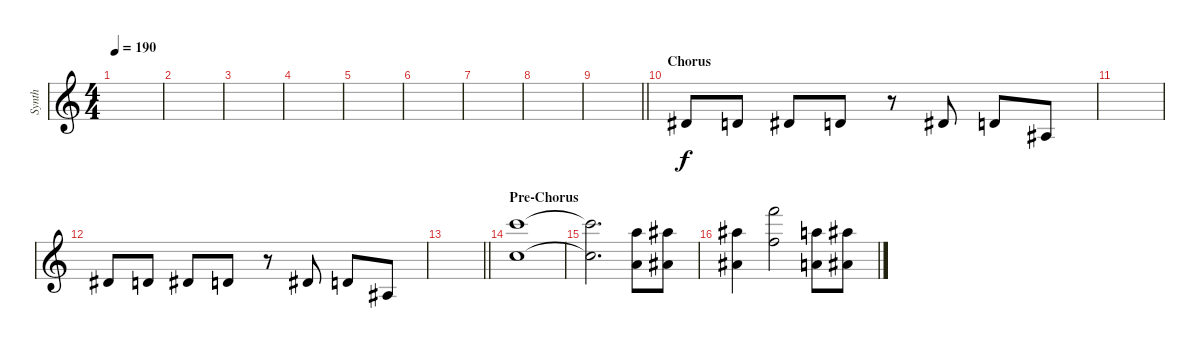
\track ("Synth" "Synth") {instrument lead2sawtooth}
\staff {score}
\tuning (E4 B3 G3 D3 A2 D2) {hide}
\ts (4 4)
\tempo 190
\clef g2
\ks c
|
|
|
|
|
|
|
|
\barLineRight lightlight
|
\section ("" "Chorus")
4.2.8 3.2.8 4.2.8 3.2.8 r.8 4.2.8 3.2.8 3.3.8 |
|
4.2.8 3.2.8 4.2.8 3.2.8 r.8 4.2.8 3.2.8 3.3.8 |
\barLineRight lightlight
|
\section ("" "Pre-Chorus")
(20.1 13.2).1 |
(20.1{t} 13.2{t}).2{d} (17.1 10.2).8 (18.1 11.2).8 |
(18.1 11.2).4 (25.1 18.2).2 (17.1 10.2).8 (18.1 11.2).8
